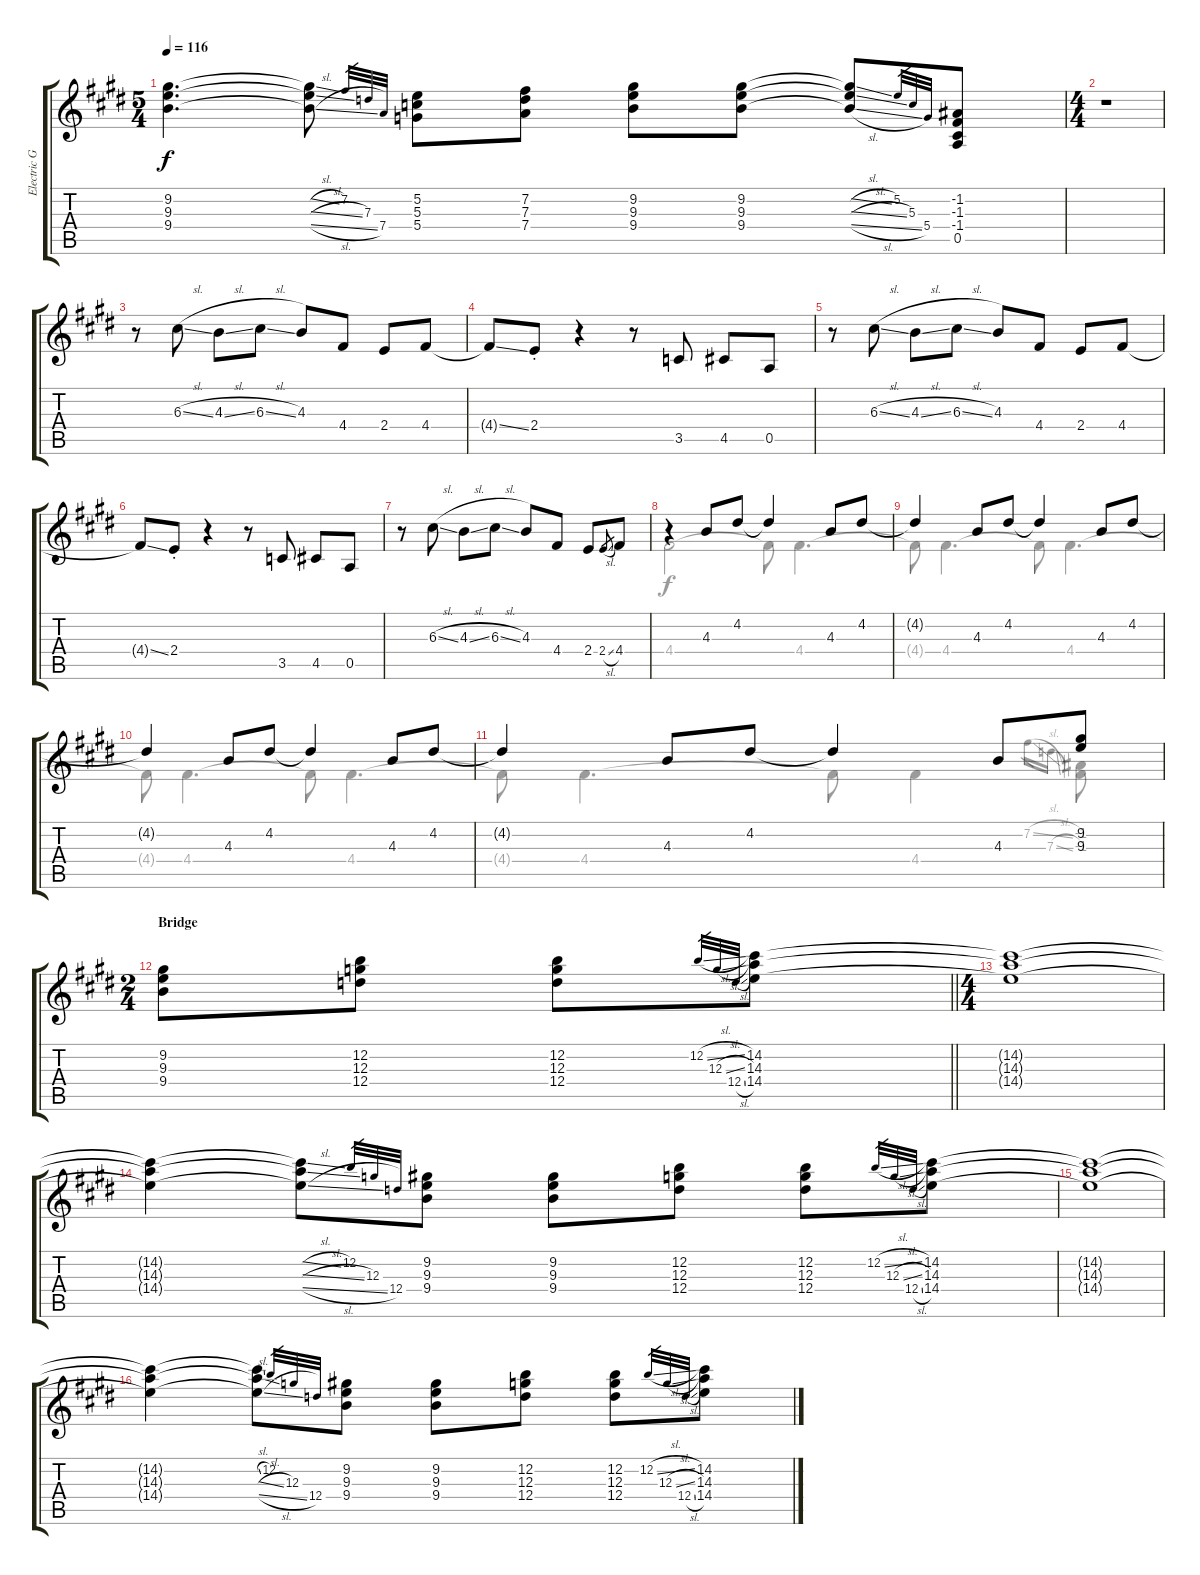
\track ("Electric Guitar 4" "Electric G") {instrument overdrivenguitar}
\staff {score tabs}
\tuning (E4 B3 G3 D3 A2 E2) {hide}
\voice
\ts (5 4)
\tempo 116
\clef g2
\ks c#minor
(9.2{t} 9.3{t} 9.4{t}).4{d dy f} (9.2{sl t} 9.3{sl t} 9.4{sl t}).8 7.2.32{gr} 7.3.32{gr} 7.4.32{gr} (5.2 5.3 5.4).8 (7.2 7.3 7.4).8 (9.2 9.3 9.4).8 (9.2 9.3 9.4).8 (9.2{sl t} 9.3{sl t} 9.4{sl t}).8 5.2.32{gr} 5.3.32{gr} 5.4.32{gr} (-1.2 -1.3 -1.4 0.5).8 |
\ts (4 4)
r.1 |
\ks e
r.8 6.3{sl}.8 4.3{sl}.8 6.3{sl}.8 4.3.8 4.4.8 2.4.8 4.4.8 |
\ks c#minor
4.4{ss t}.8 2.4{st}.8 r.4 r.8 3.5.8 4.5.8 0.5.8 |
r.8 6.3{sl}.8 4.3{sl}.8 6.3{sl}.8 4.3.8 4.4.8 2.4.8 4.4.8 |
\ks e
4.4{ss t}.8 2.4{st}.8 r.4 r.8 3.5.8 4.5.8 0.5.8 |
\ks c#minor
r.8 6.3{sl}.8 4.3{sl}.8 6.3{sl}.8 4.3.8 4.4.8 2.4.8 2.4{sl}.8{gr} 4.4.8 |
r.4 4.3.8 4.2.8 4.2{t}.4 4.3.8 4.2.8 |
4.2{t}.4 4.3.8 4.2.8 4.2{t}.4 4.3.8 4.2.8 |
\ks e
4.2{t}.4 4.3.8 4.2.8 4.2{t}.4 4.3.8 4.2.8 |
\ks c#minor
4.2{t}.4 4.3.8 4.2.8 4.2{t}.4 4.3.8 (9.2 9.3).8 |
\ts (2 4)
\section ("" "Bridge")
\barLineRight lightlight
(9.2 9.3 9.4).8 (12.2 12.3 12.4).8 (12.2 12.3 12.4).8 12.2{sl}.32{gr} 12.3{sl}.32{gr} 12.4{sl}.32{gr} (14.2 14.3 14.4).8 |
\ts (4 4)
\ks e
(14.2{t} 14.3{t} 14.4{t}).1 |
\ks c#minor
(14.2{t} 14.3{t} 14.4{t}).4 (14.2{sl t} 14.3{sl t} 14.4{sl t}).8 12.2.32{gr} 12.3.32{gr} 12.4.32{gr} (9.2 9.3 9.4).8 (9.2 9.3 9.4).8 (12.2 12.3 12.4).8 (12.2 12.3 12.4).8 12.2{sl}.32{gr} 12.3{sl}.32{gr} 12.4{sl}.32{gr} (14.2 14.3 14.4).8 |
(14.2{t} 14.3{t} 14.4{t}).1 |
\ks e
(14.2{t} 14.3{t} 14.4{t}).4 (14.2{sl t} 14.3{sl t} 14.4{sl t}).8 12.2.32{gr} 12.3.32{gr} 12.4.32{gr} (9.2 9.3 9.4).8 (9.2 9.3 9.4).8 (12.2 12.3 12.4).8 (12.2 12.3 12.4).8 12.2{sl}.32{gr} 12.3{sl}.32{gr} 12.4{sl}.32{gr} (14.2 14.3 14.4).8
\voice
\clef g2
\ottava regular
\simile none
\ks c#minor
|
|
\ks e
|
\ks c#minor
|
|
\ks e
|
\ks c#minor
|
4.4.2 4.4{t}.8 4.4.4{d} |
4.4{t}.8 4.4.4{d} 4.4{t}.8 4.4.4{d} |
\ks e
4.4{t}.8 4.4.4{d} 4.4{t}.8 4.4.4{d} |
\ks c#minor
4.4{t}.8 4.4.4{d} 4.4{t}.8 4.4.4 7.2{sl}.16{gr} 7.3{sl}.16{gr} (-1.2 -1.3).8 |
\barLineRight lightlight
|
\ks e
|
\ks c#minor
|
|
\ks e
